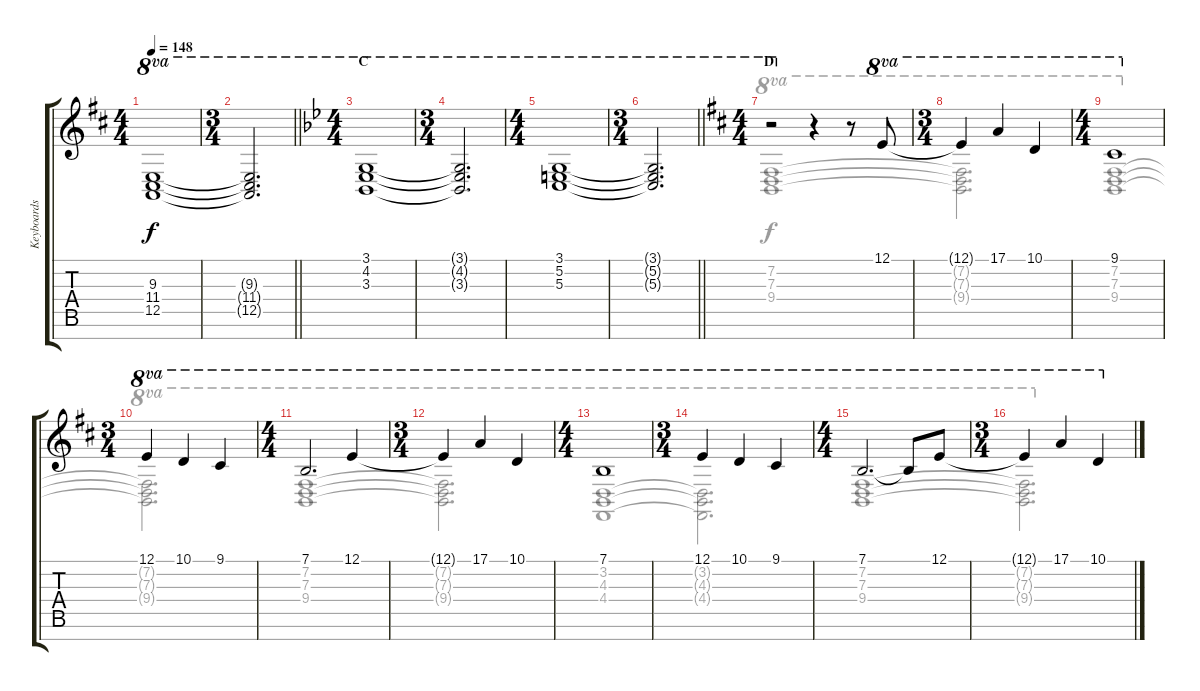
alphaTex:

\track ("Keyboards (high register)" "Keyboards ") {instrument acousticgrandpiano}
\staff {score tabs}
\tuning (E4 B3 G3 D3 A2 E2 B1) {hide}
\voice
\ts (4 4)
\tempo 148
\clef g2
\ks bminor
(9.3 11.4 12.5).1{ot 8va dy f} |
\ts (3 4)
\barLineRight lightlight
(9.3{t} 11.4{t} 12.5{t}).2{d ot 8va} |
\ts (4 4)
\section ("" "C")
\ks gminor
(3.1 4.2 3.3).1{ot 8va} |
\ts (3 4)
(3.1{t} 4.2{t} 3.3{t}).2{d ot 8va} |
\ts (4 4)
(3.1 5.2 5.3).1{ot 8va} |
\ts (3 4)
\barLineRight lightlight
(3.1{t} 5.2{t} 5.3{t}).2{d ot 8va} |
\ts (4 4)
\section ("" "D")
\ks bminor
r.2{ot 8va} r.4 r.8 12.1.8{ot 8va} |
\ts (3 4)
12.1{t}.4{ot 8va} 17.1.4{ot 8va} 10.1.4{ot 8va} |
\ts (4 4)
9.1.1{ot 8va} |
\ts (3 4)
12.1.4{ot 8va} 10.1.4{ot 8va} 9.1.4{ot 8va} |
\ts (4 4)
7.1.2{d ot 8va} 12.1.4{ot 8va} |
\ts (3 4)
12.1{t}.4{ot 8va} 17.1.4{ot 8va} 10.1.4{ot 8va} |
\ts (4 4)
7.1.1{ot 8va} |
\ts (3 4)
12.1.4{ot 8va} 10.1.4{ot 8va} 9.1.4{ot 8va} |
\ts (4 4)
7.1.2{d ot 8va} 7.1{t}.8{ot 8va} 12.1.8{ot 8va} |
\ts (3 4)
12.1{t}.4{ot 8va} 17.1.4{ot 8va} 10.1.4{ot 8va}
\voice
\clef g2
\ottava regular
\simile none
\ks bminor
|
\barLineRight lightlight
|
\ks gminor
|
|
|
\barLineRight lightlight
|
\ks bminor
(7.2 7.3 9.4).1{ot 8va} |
(7.2{t} 7.3{t} 9.4{t}).2{d ot 8va} |
(7.2 7.3 9.4).1{ot 8va} |
(7.2{t} 7.3{t} 9.4{t}).2{d ot 8va} |
(7.2 7.3 9.4).1{ot 8va} |
(7.2{t} 7.3{t} 9.4{t}).2{d ot 8va} |
(3.2 4.3 4.4).1{ot 8va} |
(3.2{t} 4.3{t} 4.4{t}).2{d ot 8va} |
(7.2 7.3 9.4).1{ot 8va} |
(7.2{t} 7.3{t} 9.4{t}).2{d ot 8va}
